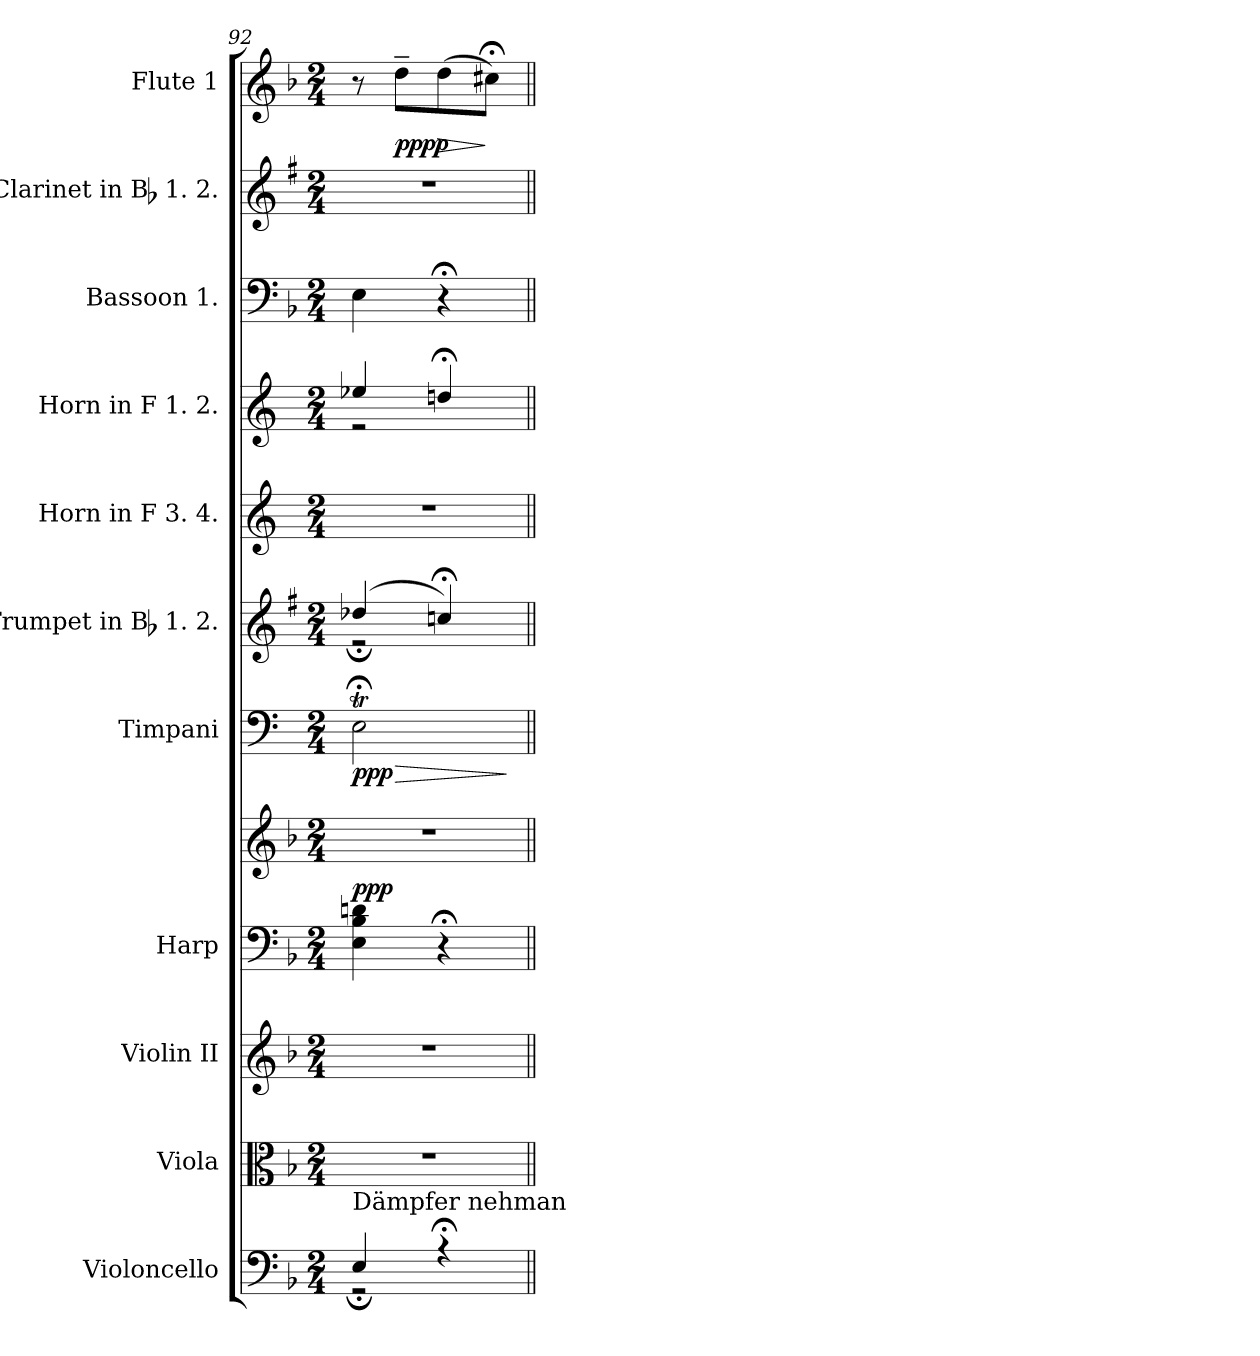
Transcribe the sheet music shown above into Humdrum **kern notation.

**kern	**kern	**kern	**kern	**kern	**dynam	**kern	**dynam	**kern	**dynam	**kern	**kern	**dynam	**kern	**kern	**kern	**dynam
*part11	*part10	*part9	*part8	*part8	*part8	*part7	*part7	*part6	*part6	*part5	*part4	*part4	*part3	*part2	*part1	*part1
*staff12	*staff11	*staff10	*staff9	*staff8	*staff8/9	*staff7	*staff7	*staff6	*staff6	*staff5	*staff4	*staff4	*staff3	*staff2	*staff1	*staff1
*I"Violoncello	*I"Viola	*I"Violin II	*I"Harp	*	*	*I"Timpani	*	*I"Trumpet in Bb 1. 2.	*	*I"Horn in F 3. 4.	*I"Horn in F 1. 2.	*	*I"Bassoon 1.	*I"Clarinet in Bb 1. 2.	*I"Flute 1	*
*I'Vc.	*I'Vla.	*I'Vln. II	*I'Hp.	*	*	*I'Timp.	*	*I'Tpt.	*	*I'Hn.	*I'Hn.	*	*I'Bsn.	*I'Cl.	*I'Fl.	*
*clefF4	*clefC3	*clefG2	*clefF4	*clefG2	*	*clefF4	*	*clefG2	*	*clefG2	*clefG2	*	*clefF4	*clefG2	*clefG2	*
*	*	*	*	*	*	*	*	*ITrd1c2	*	*ITrd4c7	*ITrd4c7	*	*	*ITrd1c2	*	*
*k[b-]	*k[b-]	*k[b-]	*k[b-]	*k[b-]	*	*k[]	*	*k[b-]	*	*k[b-]	*k[b-]	*	*k[b-]	*k[b-]	*k[b-]	*
*F:	*F:	*F:	*F:	*F:	*	*C:	*	*F:	*	*F:	*F:	*	*F:	*F:	*F:	*
*M2/4	*M2/4	*M2/4	*M2/4	*M2/4	*	*M2/4	*	*M2/4	*	*M2/4	*M2/4	*	*M2/4	*M2/4	*M2/4	*
=92	=92	=92	=92	=92	=92	=92	=92	=92	=92	=92	=92	=92	=92	=92	=92	=92
*^	*	*	*	*	*	*	*	*	*	*	*	*	*	*	*	*
!LO:TX:a:t=Dämpfer nehman	!	!	!	!	!	!	!	!	!	!	!	!	!	!	!	!	!
!	!	!LO:N:vis=1	!LO:N:vis=1	!	!LO:N:vis=1	!	!	!LO:HP:b	!	!LO:HP:b	!LO:N:vis=1	!	!LO:HP:b	!	!LO:N:vis=1	!	!
*	*	*	*	*	*	*	*	*	*^	*	*	*^	*	*	*	*	*
4Ei/	2r;	2r	2r	4Ei\ 4B-i 4dni	2r	ppp	2E;ti\	> ppp	(4cc-Xi/	2r;	>	2r	4a-Xi/	2r	>	4Ei\	2r	8r	.
.	.	.	.	.	.	.	.	.	.	.	.	.	.	.	.	.	.	8dd~i\L	pppp
!	!	!	!	!	!	!	!	!	!	!	!	!	!	!	!	!	!	!	!LO:HP:b
4r;	.	.	.	4r;	.	.	.	.	4b-X;i/)	.	]	.	4gn;i/	.	.	4r;	.	(8ddi\	>
.	.	.	.	.	.	.	.	.	.	.	.	.	.	.	.	.	.	8cc#X;i\J)	]
*v	*v	*	*	*	*	*	*	*	*v	*v	*	*	*v	*v	*	*	*	*	*
.	.	.	.	.	.	.	]	.	.	.	.	]	.	.	.	.
=||	=||	=||	=||	=||	=||	=||	=||	=||	=||	=||	=||	=||	=||	=||	=||	=||
*-	*-	*-	*-	*-	*-	*-	*-	*-	*-	*-	*-	*-	*-	*-	*-	*-
